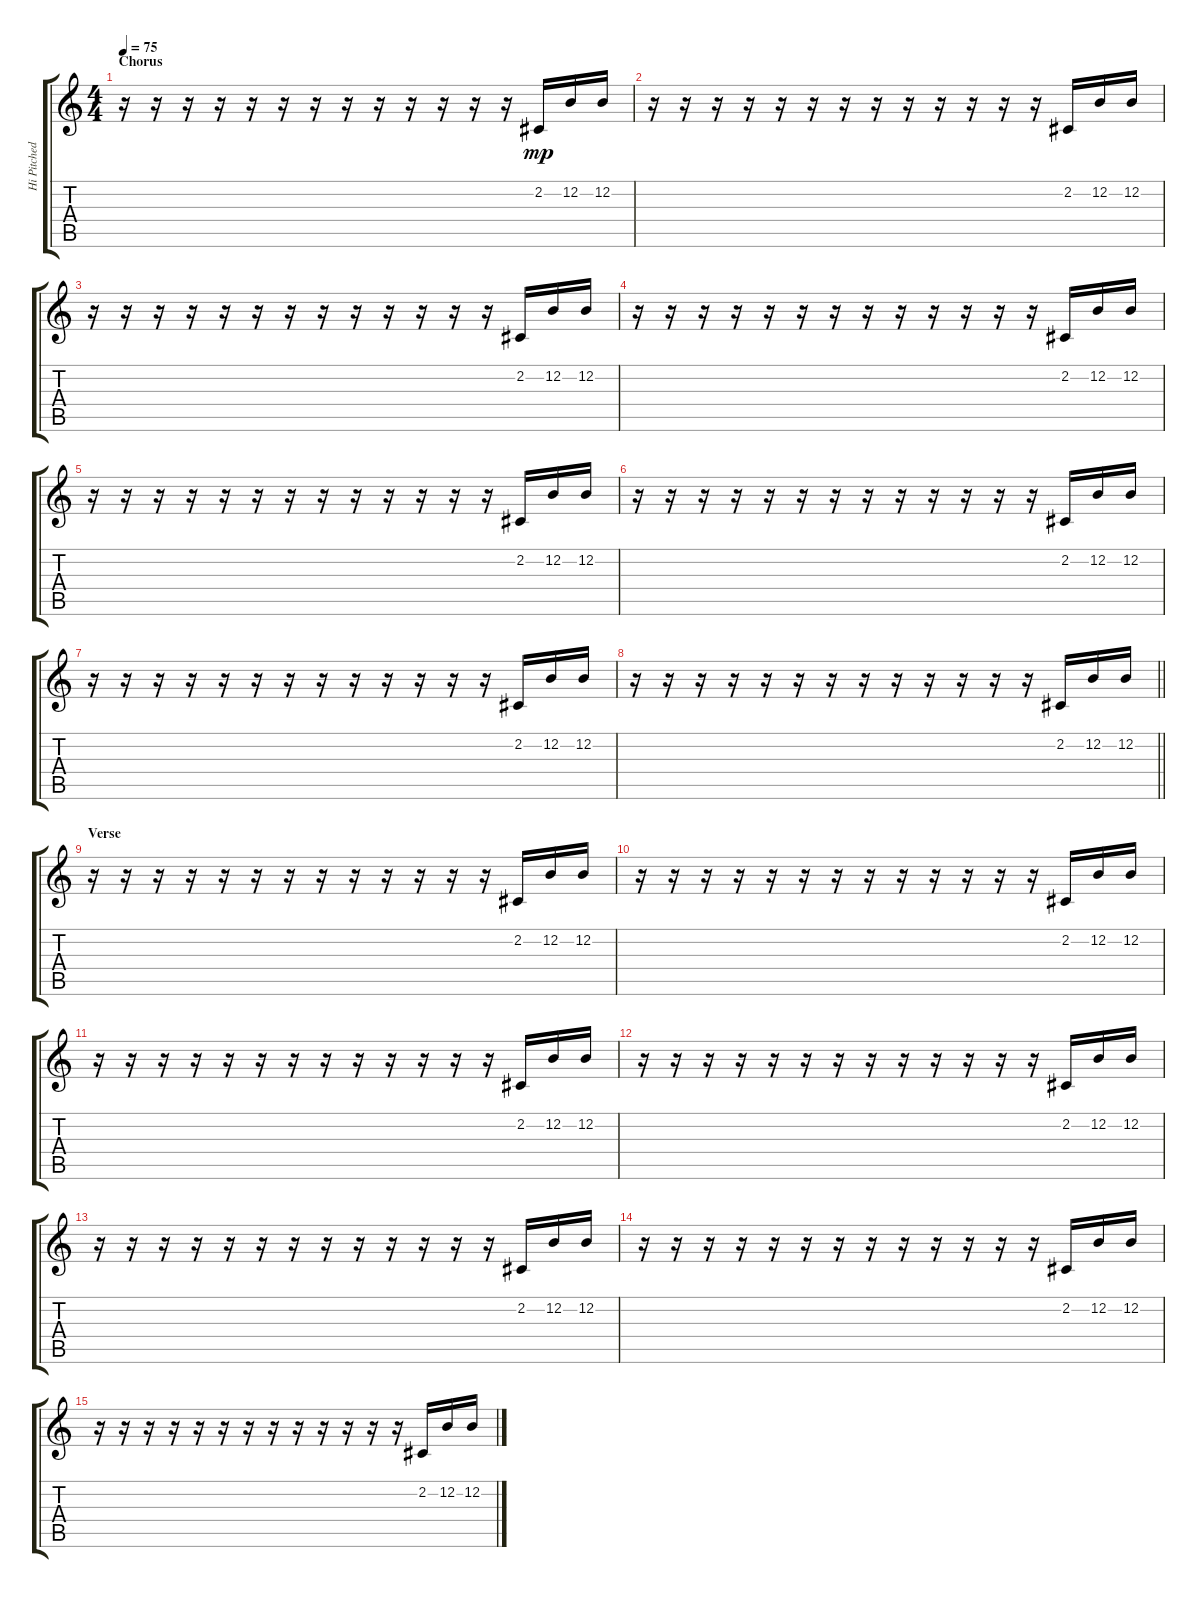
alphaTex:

\track ("Hi Pitched Tom" "Hi Pitched") {instrument woodblock}
\staff {score tabs}
\tuning (E4 B3 G3 D3 A2 E2) {hide}
\ts (4 4)
\section ("" "Chorus")
\tempo 75
\clef g2
\ks c
r.16{dy mp} r.16 r.16 r.16 r.16 r.16 r.16 r.16 r.16 r.16 r.16 r.16 r.16 2.2.16 12.2.16 12.2.16 |
r.16 r.16 r.16 r.16 r.16 r.16 r.16 r.16 r.16 r.16 r.16 r.16 r.16 2.2.16 12.2.16 12.2.16 |
r.16 r.16 r.16 r.16 r.16 r.16 r.16 r.16 r.16 r.16 r.16 r.16 r.16 2.2.16 12.2.16 12.2.16 |
r.16 r.16 r.16 r.16 r.16 r.16 r.16 r.16 r.16 r.16 r.16 r.16 r.16 2.2.16 12.2.16 12.2.16 |
r.16 r.16 r.16 r.16 r.16 r.16 r.16 r.16 r.16 r.16 r.16 r.16 r.16 2.2.16 12.2.16 12.2.16 |
r.16 r.16 r.16 r.16 r.16 r.16 r.16 r.16 r.16 r.16 r.16 r.16 r.16 2.2.16 12.2.16 12.2.16 |
r.16 r.16 r.16 r.16 r.16 r.16 r.16 r.16 r.16 r.16 r.16 r.16 r.16 2.2.16 12.2.16 12.2.16 |
\barLineRight lightlight
r.16 r.16 r.16 r.16 r.16 r.16 r.16 r.16 r.16 r.16 r.16 r.16 r.16 2.2.16 12.2.16 12.2.16 |
\section ("" "Verse")
r.16 r.16 r.16 r.16 r.16 r.16 r.16 r.16 r.16 r.16 r.16 r.16 r.16 2.2.16 12.2.16 12.2.16 |
r.16 r.16 r.16 r.16 r.16 r.16 r.16 r.16 r.16 r.16 r.16 r.16 r.16 2.2.16 12.2.16 12.2.16 |
r.16 r.16 r.16 r.16 r.16 r.16 r.16 r.16 r.16 r.16 r.16 r.16 r.16 2.2.16 12.2.16 12.2.16 |
r.16 r.16 r.16 r.16 r.16 r.16 r.16 r.16 r.16 r.16 r.16 r.16 r.16 2.2.16 12.2.16 12.2.16 |
r.16 r.16 r.16 r.16 r.16 r.16 r.16 r.16 r.16 r.16 r.16 r.16 r.16 2.2.16 12.2.16 12.2.16 |
r.16 r.16 r.16 r.16 r.16 r.16 r.16 r.16 r.16 r.16 r.16 r.16 r.16 2.2.16 12.2.16 12.2.16 |
r.16 r.16 r.16 r.16 r.16 r.16 r.16 r.16 r.16 r.16 r.16 r.16 r.16 2.2.16 12.2.16 12.2.16
